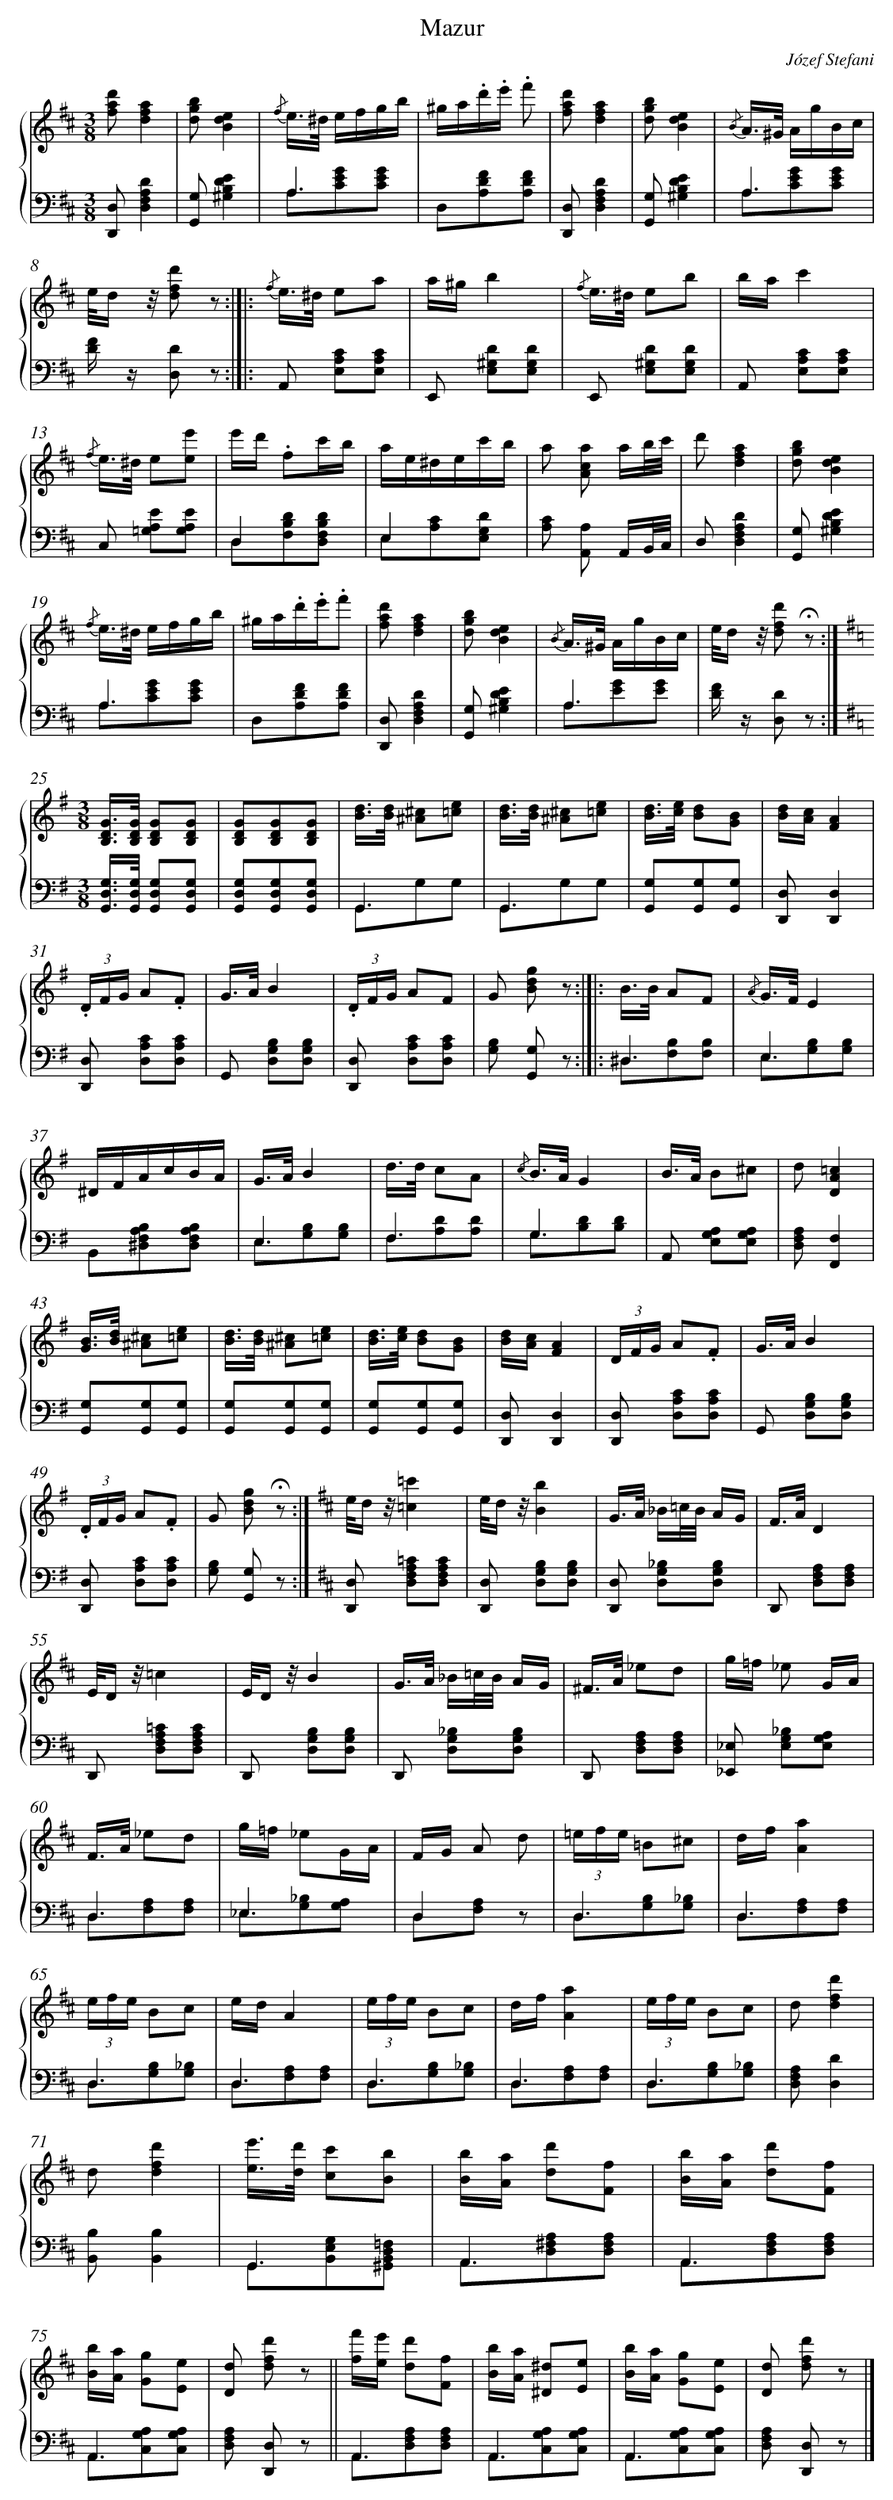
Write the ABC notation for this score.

X:1
T: Mazur
C: Józef Stefani
L: 1/8
M: 3/8
%%staves {1 2}
V: 1 clef=treble
V: 2 clef=bass
K: D
[V:1] [d'af][a2f2d2] |
[V:2] [D,D,,][D2A,2F,2D,2] |
[V:1] [bgd][e2d2B2] |
[V:2] [G,G,,][E2D2B,2^G,2] |
[V:1] {/f} e/>^d/ e/f/g/b/ |
[V:2] A,3 & A,[GEC][GEC] |
[V:1] ^g/a/.d'/.e'/ .f' |
[V:2] D,[FDA,][FDA,] |
[V:1] [d'af][a2f2d2] |
[V:2] [D,D,,][D2A,2F,2D,2] |
[V:1] [bgd][e2d2B2] |
[V:2] [G,G,,][E2D2B,2^G,2] |
[V:1] {/B} A/>^G/ A/g/B/c/ |
[V:2] A,3 & A,[GEC][GEC] |
[V:1] e//d/ z// [d'fd] z :|]|:
[V:2] [F/D/] z/ [DD,] z :|]|:
[V:1] {/f} e/>^d/ ea |
[V:2] A,, [CA,E,][CA,E,] |
[V:1] a/^g/b2 |
[V:2] E,, [D^G,E,][DG,E,] |
[V:1] {/f} e/>^d/ eb |
[V:2] E,, [D^G,E,][DG,E,] |
[V:1] b/a/c'2 |
[V:2] A,, [CA,E,][CA,E,] |
[V:1] {/f} e/>^d/ e[e'e] |
[V:2] C, [EA,=G,][EA,G,] |
[V:1] e'/d'/ .fc'/b/ |
[V:2] D,2x & D,[DB,F,][DB,F,D,] |
[V:1] a/e/^d/e/c'/b/ |
[V:2] E,2x & E,[CA,][DG,E,] |
[V:1] a [acA] a/b//c'// |
[V:2] [CA,] [A,A,,] A,,/B,,//C,// |
[V:1] d'[a2f2d2] |
[V:2] D,[D2A,2F,2D,2] |
[V:1] [bgd][e2d2B2] |
[V:2] [G,G,,][E2D2B,2^G,2] |
[V:1] {/f} e/>^d/ e/f/g/b/ |
[V:2] A,3 & A,[GEC][GEC] |
[V:1] ^g/a/.d'/.e'/.f' |
[V:2] D,[FDA,][FDA,] |
[V:1] [d'af][a2f2d2] |
[V:2] [D,D,,][D2A,2F,2D,2] |
[V:1] [bgd][e2d2B2] |
[V:2] [G,G,,][E2D2B,2^G,2] |
[V:1] {/B} A/>^G/ A/g/B/c/ |
[V:2] A,3 & A,[GE][GE] |
[V:1] e//d/ z// [d'fd] !fermata!z :|]
[V:2] [F/D/] z/ [DD,] z :|]
[V:1]  [K:G] [M:3/8][G/D/B,/]>[G/D/B,/] [GDB,][GDB,] |
[V:2]  [K:G] [M:3/8][G,/D,/G,,/]>[G,/D,/G,,/] [G,D,G,,][G,D,G,,] |
[V:1] [GDB,][GDB,][GDB,] |
[V:2] [G,D,G,,][G,D,G,,][G,D,G,,] |
[V:1] [d/B/]>[d/B/] [^c^A][e=c] |
[V:2] G,,3 & G,,G,G, |
[V:1] [d/B/]>[d/B/] [^c^A][e=c] |
[V:2] G,,3 & G,,G,G, |
[V:1] [d/B/]>[e/c/] [dB][BG] |
[V:2] [G,G,,][G,G,,][G,G,,] |
[V:1] [d/B/][c/A/][A2F2] |
[V:2] [D,D,,][D,2D,,2] |
[V:1] (3.D/F/G/ A.F |
[V:2] [D,D,,] [CA,D,][CA,D,] |
[V:1] G/>A/B2 |
[V:2] G,, [B,G,D,][B,G,D,] |
[V:1] (3.D/F/G/ AF |
[V:2] [D,D,,] [CA,D,][CA,D,] |
[V:1] G [gdB] z :|]|:
[V:2] [B,G,] [G,G,,] z :|]|:
[V:1] B/>B/ AF |
[V:2] ^D,3 & ^D,[B,F,][B,F,] |
[V:1] {/A} G/>F/E2 |
[V:2] E,3 & E,[B,G,][B,G,] |
[V:1] ^D/F/A/c/B/A/ |
[V:2] B,,[B,A,F,^D,][B,A,F,D,] |
[V:1] G/>A/B2 |
[V:2] E,3 & E,[B,G,][B,G,] |
[V:1] d/>d/ cA |
[V:2] F,3 & F,[DA,][DA,] |
[V:1] {/c} B/>A/G2 |
[V:2] G,3 & G,[DB,][DB,] |
[V:1] B/>A/ B^c |
[V:2] A,, [A,G,E,][A,G,E,] |
[V:1] d[=c2A2D2] |
[V:2] [A,F,D,][F,2F,,2] |
[V:1] [B/G/]>[d/B/] [^c^A][e=c] |
[V:2] [G,G,,][G,G,,][G,G,,] |
[V:1] [d/B/]>[d/B/] [^c^A][e=c] |
[V:2] [G,G,,][G,G,,][G,G,,] |
[V:1] [d/B/]>[e/c/] [dB][BG] |
[V:2] [G,G,,][G,G,,][G,G,,] |
[V:1] [d/B/][c/A/][A2F2] |
[V:2] [D,D,,][D,2D,,2] |
[V:1] (3D/F/G/ A.F |
[V:2] [D,D,,] [CA,D,][CA,D,] |
[V:1] G/>A/B2 |
[V:2] G,, [B,G,D,][B,G,D,] |
[V:1] (3.D/F/G/ A.F |
[V:2] [D,D,,] [CA,D,][CA,D,] |
[V:1] G [gdB] !fermata!z :|]
[V:2] [B,G,] [G,G,,] z :|]
[V:1]  [K:D] e//d/ z//[=c'2=c2] |
[V:2]  [K:D] [D,D,,] [=CA,F,D,][CA,F,D,] |
[V:1] e//d/ z//[b2B2] |
[V:2] [D,D,,] [B,G,D,][B,G,D,] |
[V:1] G/>A/ _B/=c//B// A/G/ |
[V:2] [D,D,,] [_B,G,D,][B,G,D,] |
[V:1] F/>A/D2 |
[V:2] D,, [A,F,D,][A,F,D,] |
[V:1] E//D/ z//=c2 |
[V:2] D,, [=CA,F,D,][CA,F,D,] |
[V:1] E//D/ z//B2 |
[V:2] D,, [B,G,D,][B,G,D,] |
[V:1] G/>A/ _B/=c//B// A/G/ |
[V:2] D,, [_B,G,D,][B,G,D,] |
[V:1] ^F/>A/ _ed |
[V:2] D,, [A,F,D,][A,F,D,] |
[V:1] g/=f/ _e G/A/ |
[V:2] [_E,_E,,] [_B,G,E,][A,G,E,] |
[V:1] F/>A/ _ed |
[V:2] D,3 & D,[A,F,][A,F,] |
[V:1] g/=f/ _eG/A/ |
[V:2] _E,3 & _E,[_B,G,][A,G,] |
[V:1] F/G/ A d |
[V:2] D,2x & D,[A,F,] z |
[V:1] (3=e/f/e/ =B^c |
[V:2] D,3 & D,[B,G,][_B,G,] |
[V:1] d/f/[a2A2] |
[V:2] D,3 & D,[A,F,][A,F,] |
[V:1] (3e/f/e/ Bc |
[V:2] D,3 & D,[B,G,][_B,G,] |
[V:1] e/d/A2 |
[V:2] D,3 & D,[A,F,][A,F,] |
[V:1] (3e/f/e/ Bc |
[V:2] D,3 & D,[B,G,][_B,G,] |
[V:1] d/f/[a2A2] |
[V:2] D,3 & D,[A,F,][A,F,] |
[V:1] (3e/f/e/ Bc |
[V:2] D,3 & D,[B,G,][_B,G,] |
[V:1] d[d'2f2d2] |
[V:2] [A,F,D,][D2D,2] |
[V:1] d[d'2f2d2] |
[V:2] [B,B,,][B,2B,,2] |
[V:1] [e'/e/]>[d'/d/] [c'c][bB] |
[V:2] G,,3 & G,,[G,E,B,,][=F,D,B,,^G,,] |
[V:1] [b/B/][a/A/] [d'd][fF] |
[V:2] A,,3 & A,,[A,^F,D,][A,F,D,] |
[V:1] [b/B/][a/A/] [d'd][fF] |
[V:2] A,,3 & A,,[A,F,D,][A,F,D,] |
[V:1] [b/B/][a/A/] [gG][eE] |
[V:2] A,,3 & A,,[A,G,C,][A,G,C,] |
[V:1] [dD] [d'fd] z ||
[V:2] [A,F,D,] [D,D,,] z ||
[V:1] [f'/f/][e'/e/] [d'd][fF] |
[V:2] A,,3 & A,,[A,F,D,][A,F,D,] |
[V:1] [b/B/][a/A/] [^d^D][eE] |
[V:2] A,,3 & A,,[A,G,C,][A,G,C,] |
[V:1] [b/B/][a/A/] [gG][eE] |
[V:2] A,,3 & A,,[A,G,C,][A,G,C,] |
[V:1] [dD] [d'fd] z |]
[V:2] [A,F,D,] [D,D,,] z |]
